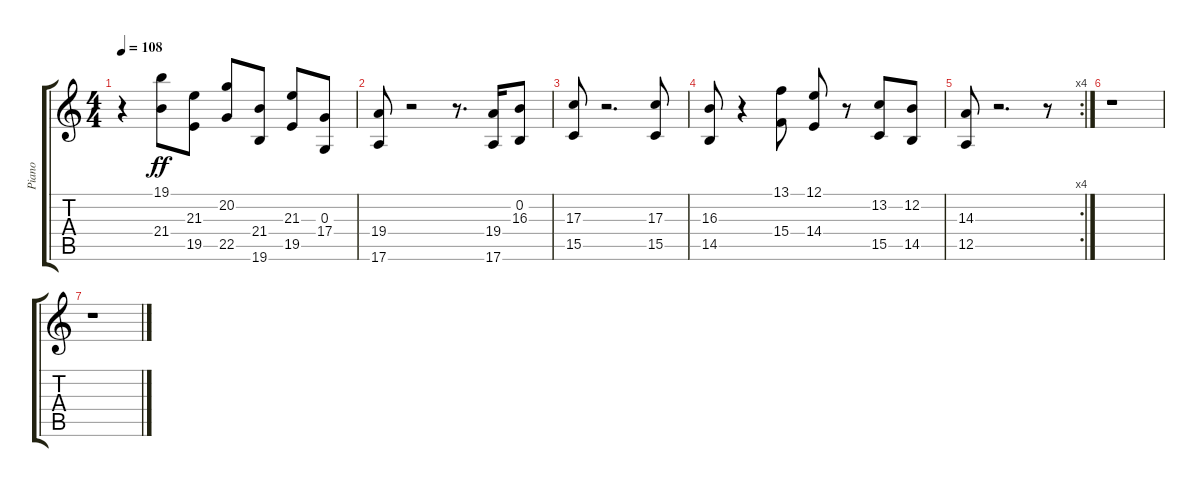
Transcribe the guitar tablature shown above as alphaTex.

\track ("Piano" "Piano") {instrument acousticgrandpiano}
\staff {score tabs}
\tuning (E4 B3 G3 D3 A2 E2) {hide}
\ts (4 4)
\tempo 108
\clef g2
\ks c
r.4{dy ff} (19.1 21.4).8 (21.3 19.5).8 (20.2 22.5).8 (21.4 19.6).8 (21.3 19.5).8 (0.3 17.4).8 |
(19.4 17.6).8 r.2 r.8{d} (19.4 17.6).16 (0.2 16.3).8 |
(17.3 15.5).8 r.2{d} (17.3 15.5).8 |
(16.3 14.5).8 r.4 (13.1 15.4).8 (12.1 14.4).8 r.8 (13.2 15.5).8 (12.2 14.5).8 |
\rc 4
(14.3 12.5).8 r.2{d} r.8 |
r.1 |
r.1
